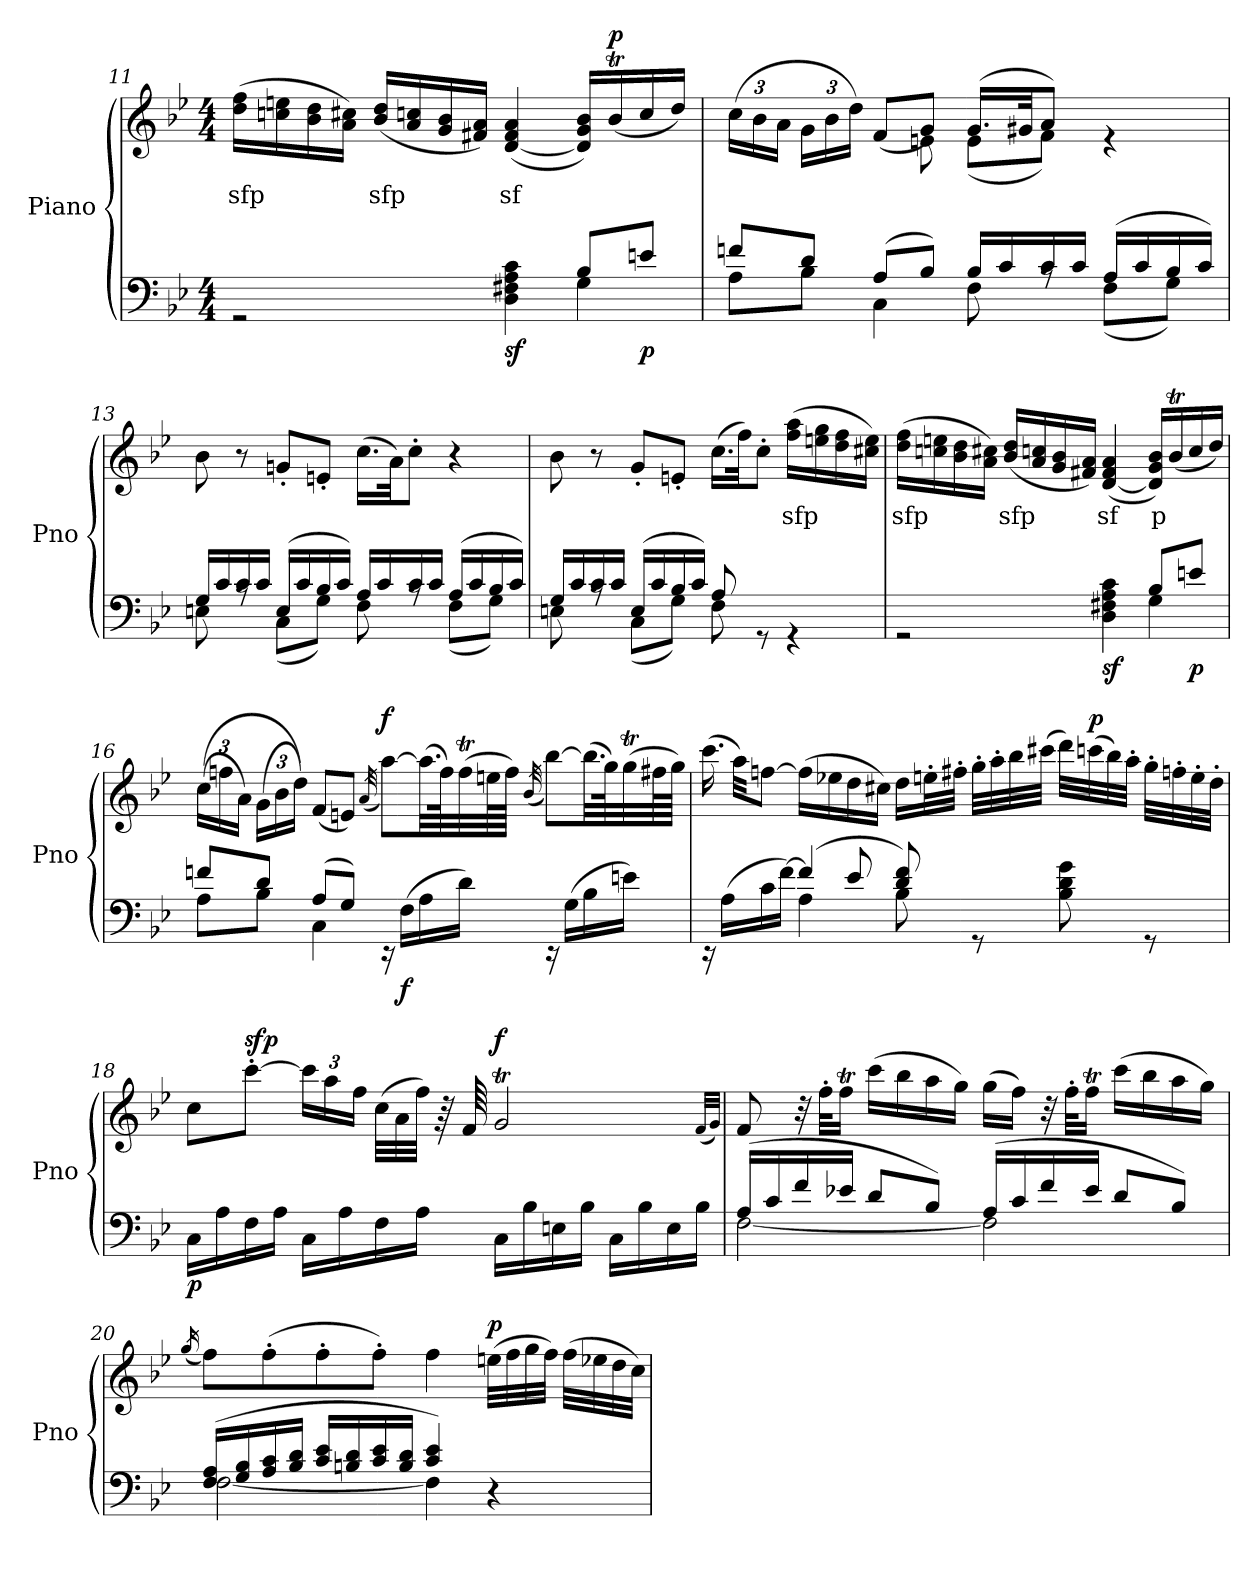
**kern	**dynam	**kern	**text	**dynam
*part2	*part2	*part1	*part1	*part1
*staff2	*staff2	*staff1	*staff1	*staff1
*I"Piano	*	*I"Piano	*	*
*I'Pno	*	*I'Pno	*	*
*clefF4	*	*clefG2	*	*
*k[b-e-]	*	*k[b-e-]	*	*
*B-:	*	*B-:	*	*
*M4/4	*	*M4/4	*	*
=11	=11	=11	=11	=11
*^	*	*	*	*
!	!	!	!	!LO:LY:b	!
2rGG	2.ryy	.	(>16dd\ 16ff\LL	sfp	.
.	.	.	16ccn\ 16een\	.	.
.	.	.	16b-\ 16dd\	.	.
.	.	.	16a\ 16cc#X\JJ)	.	.
!	!	!	!	!LO:LY:b	!
.	.	.	(<16b-/ 16dd/LL	sfp	.
.	.	.	16a/ 16ccn/	.	.
.	.	.	16g/ 16b-/	.	.
.	.	.	16f#X/ 16a/JJ)	.	.
!	!	!LO:DY:b	!	!LO:LY:b	!
4D\ 4F#X\ 4A\ 4c\	.	sf	(>[4d/ 4f#/ 4a/	sf	.
8B-/L	4G\	.	16d/] 16g/ 16b-/LL)	.	.
!	!	!	!	!	!LO:DY:b
.	.	.	(<16b-T/	.	p
!	!	!LO:DY:b	!	!	!
8en/J	.	p	16cc/	.	.
.	.	.	16dd/JJ)	.	.
=12	=12	=12	=12	=12	=12
*	*	*	*Xbrackettup	*	*
*	*	*	*^	*	*
8fn/L	8A\L	.	(>24cc\LL	4.ryy	.	.
.	.	.	24b-\	.	.	.
.	.	.	24a\JJ	.	.	.
8d/J	8B-\J	.	24g\LL	.	.	.
.	.	.	24b-\	.	.	.
.	.	.	24dd\JJ)	.	.	.
(>8A/L	4C\	.	(<8f/L	.	.	.
8B-/J)	.	.	8g/J)	8en\	.	.
16B-/LL	8F\	.	(>16.g/LL	(<8e\L	.	.
16c/	.	.	.	.	.	.
.	.	.	32g#X/JK	.	.	.
16c/	8rA	.	8a/J)	8f\J)	.	.
16c/JJ	.	.	.	.	.	.
(>16A/LL	(<8F\L	.	4re	4ryy	.	.
16c/	.	.	.	.	.	.
16B-/	8G\J)	.	.	.	.	.
16c/JJ)	.	.	.	.	.	.
*	*	*	*v	*v	*	*
=13	=13	=13	=13	=13	=13
16G/LL	8En\	.	8b-\	.	.
16c/	.	.	.	.	.
16c/	8rA	.	8r	.	.
16c/JJ	.	.	.	.	.
(>16E/LL	(<8C\L	.	8gn'/L	.	.
16c/	.	.	.	.	.
16B-/	8G\J)	.	8en'/J	.	.
16c/JJ)	.	.	.	.	.
16A/LL	8F\	.	(>16.cc\LL	.	.
16c/	.	.	.	.	.
.	.	.	32a\JK)	.	.
16c/	8rA	.	8cc'\J	.	.
16c/JJ	.	.	.	.	.
(>16A/LL	(<8F\L	.	4r	.	.
16c/	.	.	.	.	.
16B-/	8G\J)	.	.	.	.
16c/JJ)	.	.	.	.	.
=14	=14	=14	=14	=14	=14
16G/LL	8En\	.	8b-\	.	.
16c/	.	.	.	.	.
16c/	8rA	.	8r	.	.
16c/JJ	.	.	.	.	.
(>16E/LL	(<8C\L	.	8g'/L	.	.
16c/	.	.	.	.	.
16B-/	8G\J)	.	8en'/J	.	.
16c/JJ)	.	.	.	.	.
8A/	8F\	.	(>16.cc\LL	.	.
.	.	.	32ff\JK)	.	.
8rGG	4.ryy	.	8cc'\J	.	.
!	!	!	!	!LO:LY:b	!
4rGG	.	.	(>16ff\ 16aa\LL	sfp	.
.	.	.	16een\ 16gg\	.	.
.	.	.	16dd\ 16ff\	.	.
.	.	.	16cc#X\ 16ee\JJ)	.	.
=15	=15	=15	=15	=15	=15
!	!	!	!	!LO:LY:b	!
2rGG	2.ryy	.	(>16dd\ 16ff\LL	sfp	.
.	.	.	16ccn\ 16een\	.	.
.	.	.	16b-\ 16dd\	.	.
.	.	.	16a\ 16cc#X\JJ)	.	.
!	!	!	!	!LO:LY:b	!
.	.	.	(<16b-/ 16dd/LL	sfp	.
.	.	.	16a/ 16ccn/	.	.
.	.	.	16g/ 16b-/	.	.
.	.	.	16f#X/ 16a/JJ)	.	.
!	!	!LO:DY:b	!	!LO:LY:b	!
4D\ 4F#X\ 4A\ 4c\	.	sf	(>[4d/ 4f#/ 4a/	sf	.
!	!	!	!	!LO:LY:b	!
8B-/L	4G\	.	16d/] 16g/ 16b-/LL)	p	.
.	.	.	(<16b-T/	.	.
!	!	!LO:DY:b	!	!	!
8en/J	.	p	16cc/	.	.
.	.	.	16dd/JJ)	.	.
=16	=16	=16	=16	=16	=16
8fn/L	8A\L	.	(>(>24cc\LL	.	.
.	.	.	24ffn\	.	.
.	.	.	24a\JJ)	.	.
8d/J	8B-\J	.	(>24g\LL	.	.
.	.	.	24b-\	.	.
.	.	.	24dd\JJ))	.	.
(>8A/L	4C\	.	(<8f/L	.	.
8G/J)	.	.	8en/J)	.	.
.	.	.	(<32qa/	.	.
!	!	!	!	!	!LO:DY:b
16rEE	2ryy	.	[8aa\L)	.	f
!	!	!LO:DY:b	!	!	!
(>16F\LL	.	f	.	.	.
16A\	.	.	(>32.aa\LL]	.	.
.	.	.	64ff\K)	.	.
16d\JJ)	.	.	(>32ffT\	.	.
.	.	.	64een\L	.	.
.	.	.	64ff\JJJJ)	.	.
.	.	.	(>32qb-/	.	.
16rEE	.	.	[8bb-\L)	.	.
(>16G\LL	.	.	.	.	.
16B-\	.	.	(>32.bb-\LL]	.	.
.	.	.	64gg\K)	.	.
16en\JJ)	.	.	(>32ggT\	.	.
.	.	.	64ff#X\L	.	.
.	.	.	64gg\JJJJ)	.	.
=17	=17	=17	=17	=17	=17
*	*^	*	*	*	*
16rEE	4.ryy	4ryy	.	(>16.ccc\	.	.
(>16A\LL	.	.	.	.	.	.
.	.	.	.	32aa\KKL)	.	.
16c\	.	.	.	[8ffn\J	.	.
[16f\JJ)	.	.	.	.	.	.
(>4f/]	.	4A\	.	(>16ff\LL]	.	.
.	.	.	.	16ee-X\	.	.
.	8e-/	.	.	16dd\	.	.
.	.	.	.	16cc#X\JJ)	.	.
8d/ 8f/)	8B-\	2ryy	.	16dd\LL	.	.
.	.	.	.	32een'\L	.	.
.	.	.	.	32ff#X'\JJJ	.	.
8rGG	4.ryy	.	.	32gg'\LLL	.	.
.	.	.	.	32aa'\	.	.
.	.	.	.	32bb-\	.	.
.	.	.	.	(>32ccc#X\JJJ	.	.
8B-\ 8d\ 8g\	.	.	.	32ddd\LLL)	.	.
!	!	!	!	!	!	!LO:DY:b
.	.	.	.	(>32cccn\	.	p
.	.	.	.	32bb-\)	.	.
.	.	.	.	32aa'\JJJ	.	.
8rGG	.	.	.	32gg'\LLL	.	.
.	.	.	.	32ffn'\	.	.
.	.	.	.	32ee'\	.	.
.	.	.	.	32dd'\JJJ	.	.
*v	*v	*v	*	*	*	*
=18	=18	=18	=18	=18
!	!LO:DY:b	!	!	!
16C\LL	p	8cc\L	.	.
16A\	.	.	.	.
!	!	!	!	!LO:DY:b
16F\	.	[8ccc'\J	.	sfp
16A\JJ	.	.	.	.
16C\LL	.	24ccc\LL]	.	.
.	.	24aa\	.	.
16A\	.	.	.	.
.	.	24ff\JJ	.	.
16F\	.	(>32cc\LLL	.	.
.	.	32a\	.	.
16A\JJ	.	32ff\JJJ)	.	.
.	.	64r	.	.
.	.	64f/	.	.
!	!	!	!	!LO:DY:b
16C\LL	.	2gT/	.	f
16B-\	.	.	.	.
16En\	.	.	.	.
16B-\JJ	.	.	.	.
16C\LL	.	.	.	.
16B-\	.	.	.	.
16E\	.	.	.	.
16B-\JJ	.	.	.	.
.	.	(<32qf/LLL	.	.
.	.	32qg/JJJ)	.	.
=19	=19	=19	=19	=19
*^	*	*	*	*
(>16A/LL	[2F\	.	8f/	.	.
16c/	.	.	.	.	.
16f/	.	.	32r	.	.
.	.	.	32ff'\KLL	.	.
16e-X/JJ	.	.	16ffT\JJ	.	.
8d/L	.	.	(>16ccc\LL	.	.
.	.	.	16bb-\	.	.
8B-/J)	.	.	16aa\	.	.
.	.	.	16gg\JJ)	.	.
(>16A/LL	2F\]	.	(>16gg\LL	.	.
16c/	.	.	16ff\JJ)	.	.
16f/	.	.	32r	.	.
.	.	.	32ff'\KLL	.	.
16e-/JJ	.	.	16ffT\JJ	.	.
8d/L	.	.	(>16ccc\LL	.	.
.	.	.	16bb-\	.	.
8B-/J)	.	.	16aa\	.	.
.	.	.	16gg\JJ)	.	.
=20	=20	=20	=20	=20	=20
.	.	.	(<16qgg/	.	.
(>16F/ 16A/LL	[2F\	.	8ff\L)	.	.
16G/ 16B-/	.	.	.	.	.
16A/ 16c/	.	.	(>8ff'\	.	.
16B-/ 16d/JJ	.	.	.	.	.
16c/ 16e-/LL	.	.	8ff'\	.	.
16Bn/ 16d/	.	.	.	.	.
16c/ 16e-/	.	.	8ff'\J)	.	.
16B/ 16d/JJ	.	.	.	.	.
4c/ 4e-/)	4F\]	.	4ff\	.	.
!	!	!	!	!	!LO:DY:b
4r	4ryy	.	(>32een\LLL	.	p
.	.	.	32ff\	.	.
.	.	.	32gg\	.	.
.	.	.	32ff\JJJ)	.	.
.	.	.	(>32ff\LLL	.	.
.	.	.	32ee-X\	.	.
.	.	.	32dd\	.	.
.	.	.	32cc\JJJ)	.	.
*v	*v	*	*	*	*
=	=	=	=	=
*-	*-	*-	*-	*-
